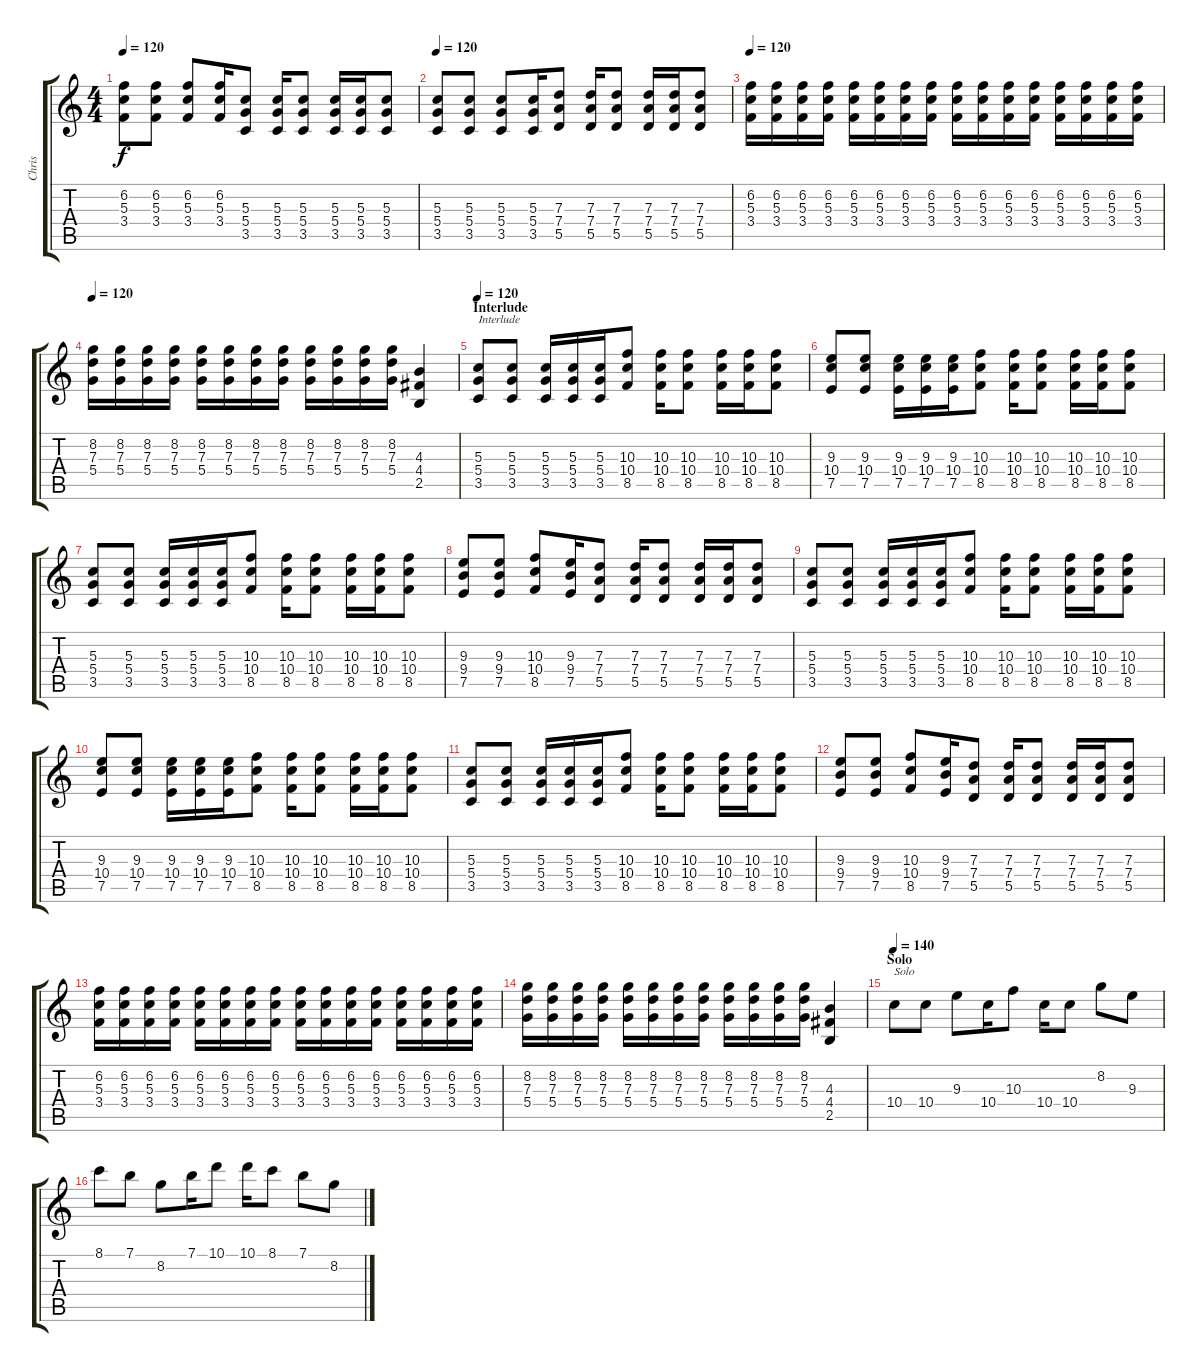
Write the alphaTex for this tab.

\track ("Chris" "Chris") {instrument distortionguitar}
\staff {score tabs}
\tuning (E4 B3 G3 D3 A2 E2) {hide}
\ts (4 4)
\tempo 120
\clef g2
\ks c
(6.2 5.3 3.4).8{dy f} (6.2 5.3 3.4).8 (6.2 5.3 3.4).8 (6.2 5.3 3.4).16 (5.3 5.4 3.5).8 (5.3 5.4 3.5).16 (5.3 5.4 3.5).8 (5.3 5.4 3.5).16 (5.3 5.4 3.5).16 (5.3 5.4 3.5).8 |
\tempo 120
(5.3 5.4 3.5).8 (5.3 5.4 3.5).8 (5.3 5.4 3.5).8 (5.3 5.4 3.5).16 (7.3 7.4 5.5).8 (7.3 7.4 5.5).16 (7.3 7.4 5.5).8 (7.3 7.4 5.5).16 (7.3 7.4 5.5).16 (7.3 7.4 5.5).8 |
\tempo 120
(6.2 5.3 3.4).16 (6.2 5.3 3.4).16 (6.2 5.3 3.4).16 (6.2 5.3 3.4).16 (6.2 5.3 3.4).16 (6.2 5.3 3.4).16 (6.2 5.3 3.4).16 (6.2 5.3 3.4).16 (6.2 5.3 3.4).16 (6.2 5.3 3.4).16 (6.2 5.3 3.4).16 (6.2 5.3 3.4).16 (6.2 5.3 3.4).16 (6.2 5.3 3.4).16 (6.2 5.3 3.4).16 (6.2 5.3 3.4).16 |
\tempo 120
(8.2 7.3 5.4).16 (8.2 7.3 5.4).16 (8.2 7.3 5.4).16 (8.2 7.3 5.4).16 (8.2 7.3 5.4).16 (8.2 7.3 5.4).16 (8.2 7.3 5.4).16 (8.2 7.3 5.4).16 (8.2 7.3 5.4).16 (8.2 7.3 5.4).16 (8.2 7.3 5.4).16 (8.2 7.3 5.4).16 (4.3 4.4 2.5).4 |
\section ("" "Interlude")
\tempo 120
(5.3 5.4 3.5).8{txt "Interlude" volume 10} (5.3 5.4 3.5).8 (5.3 5.4 3.5).16 (5.3 5.4 3.5).16 (5.3 5.4 3.5).16 (10.3 10.4 8.5).8 (10.3 10.4 8.5).16 (10.3 10.4 8.5).8 (10.3 10.4 8.5).16 (10.3 10.4 8.5).16 (10.3 10.4 8.5).8 |
(9.3 10.4 7.5).8 (9.3 10.4 7.5).8 (9.3 10.4 7.5).16 (9.3 10.4 7.5).16 (9.3 10.4 7.5).16 (10.3 10.4 8.5).8 (10.3 10.4 8.5).16 (10.3 10.4 8.5).8 (10.3 10.4 8.5).16 (10.3 10.4 8.5).16 (10.3 10.4 8.5).8 |
(5.3 5.4 3.5).8 (5.3 5.4 3.5).8 (5.3 5.4 3.5).16 (5.3 5.4 3.5).16 (5.3 5.4 3.5).16 (10.3 10.4 8.5).8 (10.3 10.4 8.5).16 (10.3 10.4 8.5).8 (10.3 10.4 8.5).16 (10.3 10.4 8.5).16 (10.3 10.4 8.5).8 |
(9.3 9.4 7.5).8 (9.3 9.4 7.5).8 (10.3 10.4 8.5).8 (9.3 9.4 7.5).16 (7.3 7.4 5.5).8 (7.3 7.4 5.5).16 (7.3 7.4 5.5).8 (7.3 7.4 5.5).16 (7.3 7.4 5.5).16 (7.3 7.4 5.5).8 |
(5.3 5.4 3.5).8 (5.3 5.4 3.5).8 (5.3 5.4 3.5).16 (5.3 5.4 3.5).16 (5.3 5.4 3.5).16 (10.3 10.4 8.5).8 (10.3 10.4 8.5).16 (10.3 10.4 8.5).8 (10.3 10.4 8.5).16 (10.3 10.4 8.5).16 (10.3 10.4 8.5).8 |
(9.3 10.4 7.5).8 (9.3 10.4 7.5).8 (9.3 10.4 7.5).16 (9.3 10.4 7.5).16 (9.3 10.4 7.5).16 (10.3 10.4 8.5).8 (10.3 10.4 8.5).16 (10.3 10.4 8.5).8 (10.3 10.4 8.5).16 (10.3 10.4 8.5).16 (10.3 10.4 8.5).8 |
(5.3 5.4 3.5).8 (5.3 5.4 3.5).8 (5.3 5.4 3.5).16 (5.3 5.4 3.5).16 (5.3 5.4 3.5).16 (10.3 10.4 8.5).8 (10.3 10.4 8.5).16 (10.3 10.4 8.5).8 (10.3 10.4 8.5).16 (10.3 10.4 8.5).16 (10.3 10.4 8.5).8 |
(9.3 9.4 7.5).8 (9.3 9.4 7.5).8 (10.3 10.4 8.5).8 (9.3 9.4 7.5).16 (7.3 7.4 5.5).8 (7.3 7.4 5.5).16 (7.3 7.4 5.5).8 (7.3 7.4 5.5).16 (7.3 7.4 5.5).16 (7.3 7.4 5.5).8 |
(6.2 5.3 3.4).16 (6.2 5.3 3.4).16 (6.2 5.3 3.4).16 (6.2 5.3 3.4).16 (6.2 5.3 3.4).16 (6.2 5.3 3.4).16 (6.2 5.3 3.4).16 (6.2 5.3 3.4).16 (6.2 5.3 3.4).16 (6.2 5.3 3.4).16 (6.2 5.3 3.4).16 (6.2 5.3 3.4).16 (6.2 5.3 3.4).16 (6.2 5.3 3.4).16 (6.2 5.3 3.4).16 (6.2 5.3 3.4).16 |
(8.2 7.3 5.4).16 (8.2 7.3 5.4).16 (8.2 7.3 5.4).16 (8.2 7.3 5.4).16 (8.2 7.3 5.4).16 (8.2 7.3 5.4).16 (8.2 7.3 5.4).16 (8.2 7.3 5.4).16 (8.2 7.3 5.4).16 (8.2 7.3 5.4).16 (8.2 7.3 5.4).16 (8.2 7.3 5.4).16 (4.3 4.4 2.5).4 |
\section ("" "Solo")
\tempo 140
10.4.8{txt "Solo" volume 14} 10.4.8 9.3.8 10.4.16 10.3.8 10.4.16 10.4.8 8.2.8 9.3.8 |
8.1.8 7.1.8 8.2.8 7.1.16 10.1.8 10.1.16 8.1.8 7.1.8 8.2.8
